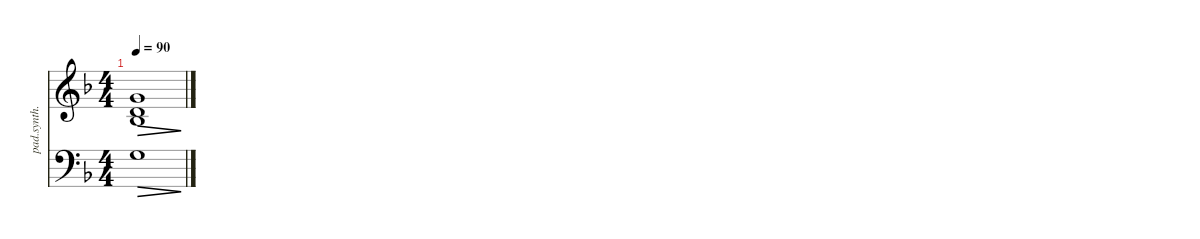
\defaultSystemsLayout 4
\hideDynamics
\bracketExtendMode nobrackets
\track ("Synthesizer" "pad.synth.") {instrument pad2warm}
\staff {score}
\tuning (E4 B3 G3 D3 A2 E2)
\ts (4 4)
\tempo 90
\clef g2
\ks f
(3.1{acc forcenatural} -2.1{acc forcenatural} -6.1{acc b}).1{dec dy ppp} |
\staff {score}
\tuning (G2 D2 A1 E1)
\clef f4
\ottava regular
\simile none
\ks f
12.1{acc forcenatural}.1{dec dy ppp} |
